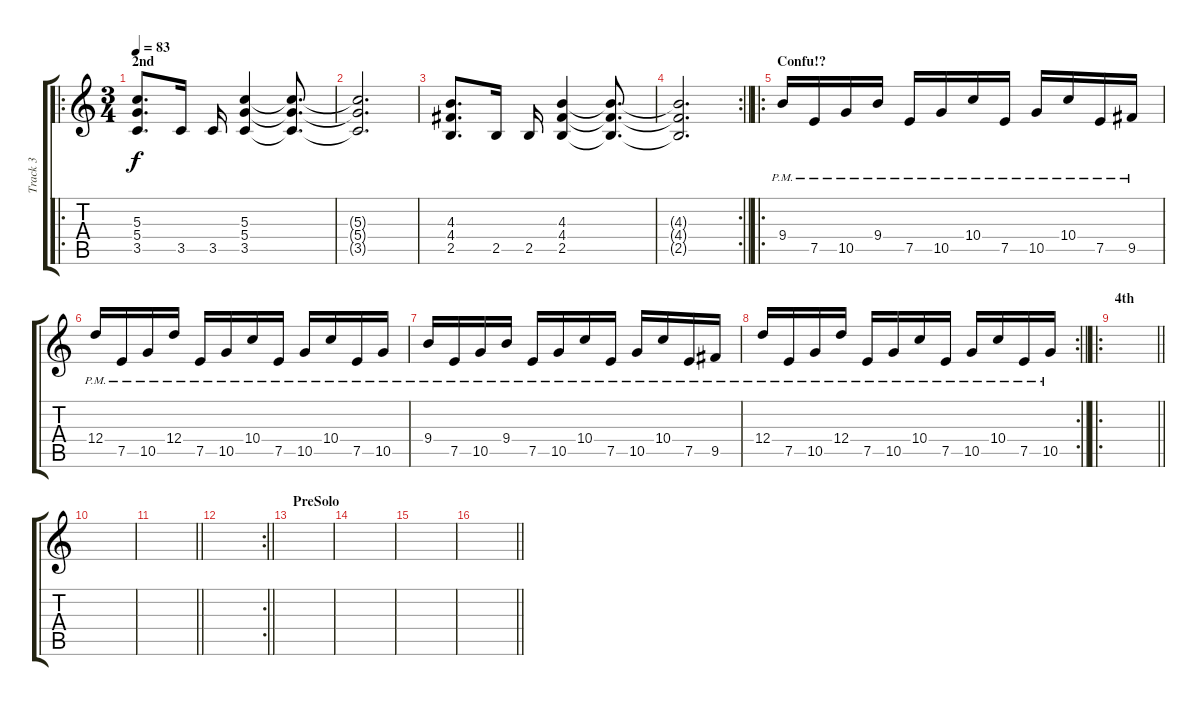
\track ("Track 3" "Track 3") {instrument distortionguitar}
\staff {score tabs}
\tuning (E4 B3 G3 D3 A2 E2) {hide}
\ro
\ts (3 4)
\section ("" "2nd")
\tempo 83
\clef g2
\ks c
(5.3 5.4 3.5).8{d dy f} 3.5.16 3.5.16 (5.3 5.4 3.5).4 (5.3{t} 5.4{t} 3.5{t}).8{d} |
(5.3{t} 5.4{t} 3.5{t}).2{d} |
(4.3 4.4 2.5).8{d} 2.5.16 2.5.16 (4.3 4.4 2.5).4 (4.3{t} 4.4{t} 2.5{t}).8{d} |
\rc 2
\barLineRight lightlight
(4.3{t} 4.4{t} 2.5{t}).2{d} |
\ro
\section ("" "Confu!?")
9.4{pm}.16 7.5{pm}.16 10.5{pm}.16 9.4{pm}.16 7.5{pm}.16 10.5{pm}.16 10.4{pm}.16 7.5{pm}.16 10.5{pm}.16 10.4{pm}.16 7.5{pm}.16 9.5{pm}.16 |
12.4{pm}.16 7.5{pm}.16 10.5{pm}.16 12.4{pm}.16 7.5{pm}.16 10.5{pm}.16 10.4{pm}.16 7.5{pm}.16 10.5{pm}.16 10.4{pm}.16 7.5{pm}.16 10.5{pm}.16 |
9.4{pm}.16 7.5{pm}.16 10.5{pm}.16 9.4{pm}.16 7.5{pm}.16 10.5{pm}.16 10.4{pm}.16 7.5{pm}.16 10.5{pm}.16 10.4{pm}.16 7.5{pm}.16 9.5{pm}.16 |
\rc 2
\barLineRight lightlight
12.4{pm}.16 7.5{pm}.16 10.5{pm}.16 12.4{pm}.16 7.5{pm}.16 10.5{pm}.16 10.4{pm}.16 7.5{pm}.16 10.5{pm}.16 10.4{pm}.16 7.5{pm}.16 10.5{pm}.16 |
\ro
\section ("" "4th")
\barLineRight lightlight
|
|
\barLineRight lightlight
|
\rc 2
\barLineRight lightlight
|
\section ("" "PreSolo")
|
|
|
\barLineRight lightlight
